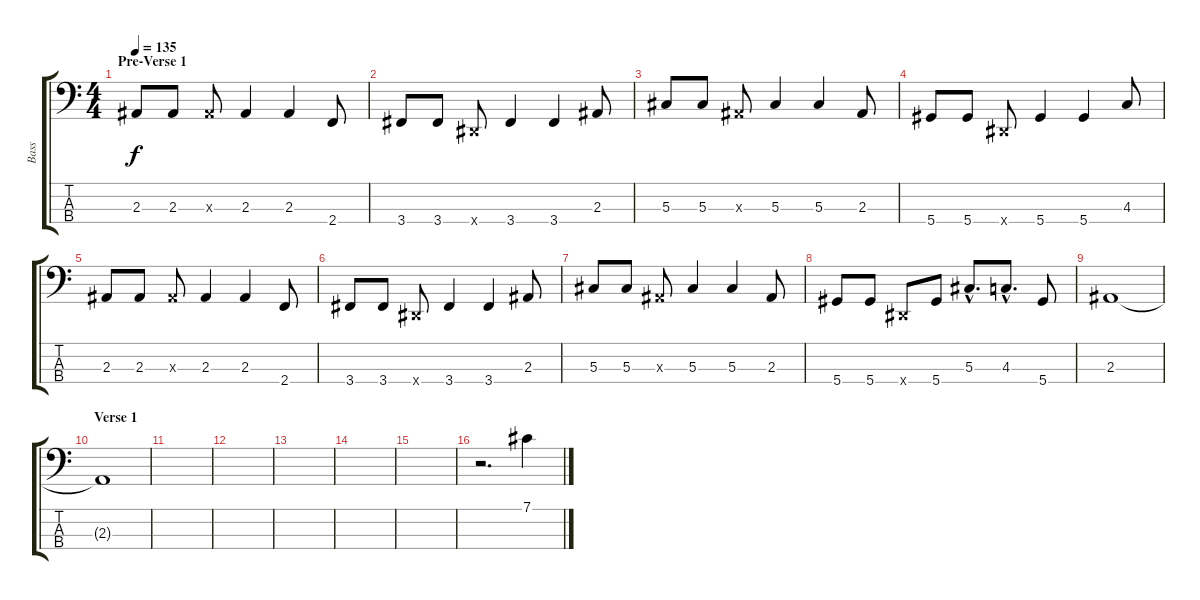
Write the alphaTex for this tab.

\track ("Bass" "Bass") {instrument electricbassfinger}
\staff {score tabs}
\tuning (Gb2 Db2 Ab1 Eb1) {hide}
\ts (4 4)
\section ("" "Pre-Verse 1")
\tempo 135
\clef f4
\ks c
2.3.8{dy f} 2.3.8 2.3{x}.8 2.3.4 2.3.4 2.4.8 |
3.4.8 3.4.8 0.4{x}.8 3.4.4 3.4.4 2.3.8 |
5.3.8 5.3.8 2.3{x}.8 5.3.4 5.3.4 2.3.8 |
5.4.8 5.4.8 0.4{x}.8 5.4.4 5.4.4 4.3.8 |
2.3.8 2.3.8 2.3{x}.8 2.3.4 2.3.4 2.4.8 |
3.4.8 3.4.8 0.4{x}.8 3.4.4 3.4.4 2.3.8 |
5.3.8 5.3.8 2.3{x}.8 5.3.4 5.3.4 2.3.8 |
5.4.8 5.4.8 0.4{x}.8 5.4.8 5.3{hac}.8{d} 4.3{hac}.8{d} 5.4.8 |
2.3.1 |
\section ("" "Verse 1")
2.3{t}.1 |
|
|
|
|
|
r.2{d} 7.1{ss}.4
